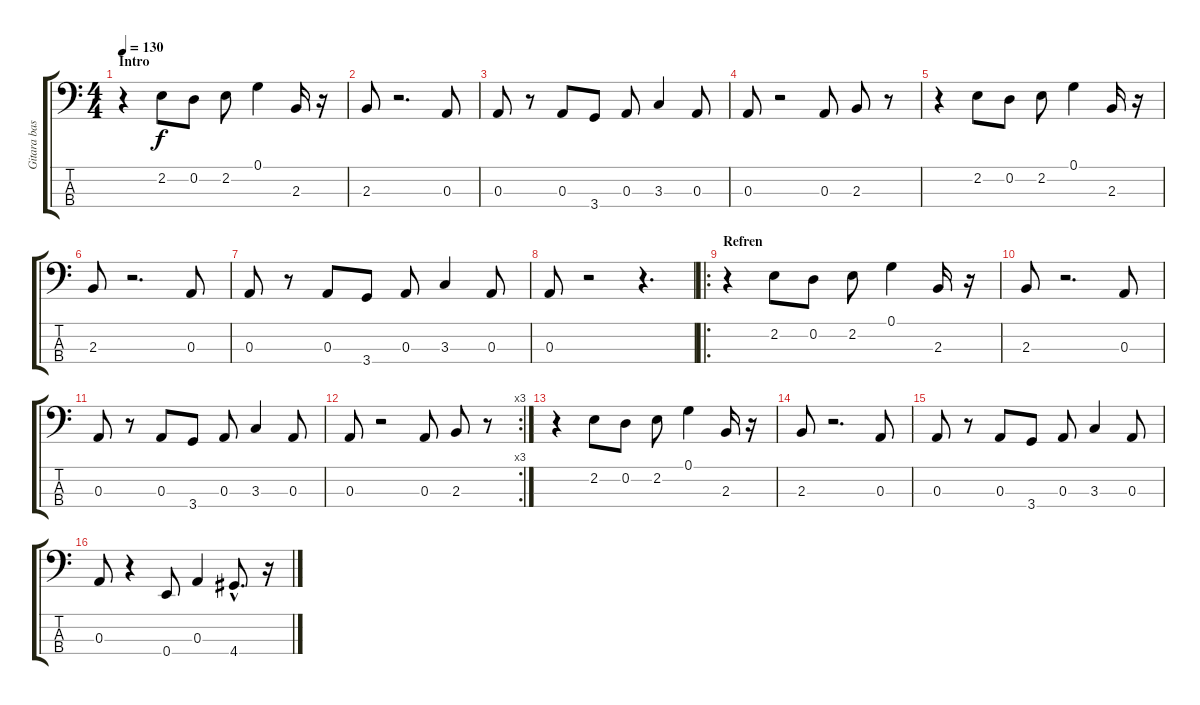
\track ("Gitara basowa" "Gitara bas") {instrument electricbasspick}
\staff {score tabs}
\tuning (G2 D2 A1 E1) {hide}
\ts (4 4)
\section ("" "Intro")
\tempo 130
\clef f4
\ks c
r.4{dy f instrument electricbasspick} 2.2.8 0.2.8 2.2.8 0.1.4 2.3.16 r.16 |
2.3.8 r.2{d} 0.3.8 |
0.3.8 r.8 0.3.8 3.4.8 0.3.8 3.3.4 0.3.8 |
0.3.8 r.2 0.3.8 2.3.8 r.8 |
r.4 2.2.8 0.2.8 2.2.8 0.1.4 2.3.16 r.16 |
2.3.8 r.2{d} 0.3.8 |
0.3.8 r.8 0.3.8 3.4.8 0.3.8 3.3.4 0.3.8 |
0.3.8 r.2 r.4{d} |
\ro
\section ("" "Refren")
r.4 2.2.8 0.2.8 2.2.8 0.1.4 2.3.16 r.16 |
2.3.8 r.2{d} 0.3.8 |
0.3.8 r.8 0.3.8 3.4.8 0.3.8 3.3.4 0.3.8 |
\rc 3
0.3.8 r.2 0.3.8 2.3.8 r.8 |
r.4 2.2.8 0.2.8 2.2.8 0.1.4 2.3.16 r.16 |
2.3.8 r.2{d} 0.3.8 |
0.3.8 r.8 0.3.8 3.4.8 0.3.8 3.3.4 0.3.8 |
0.3.8 r.4 0.4.8 0.3.4 4.4{hac}.8{d} r.16
